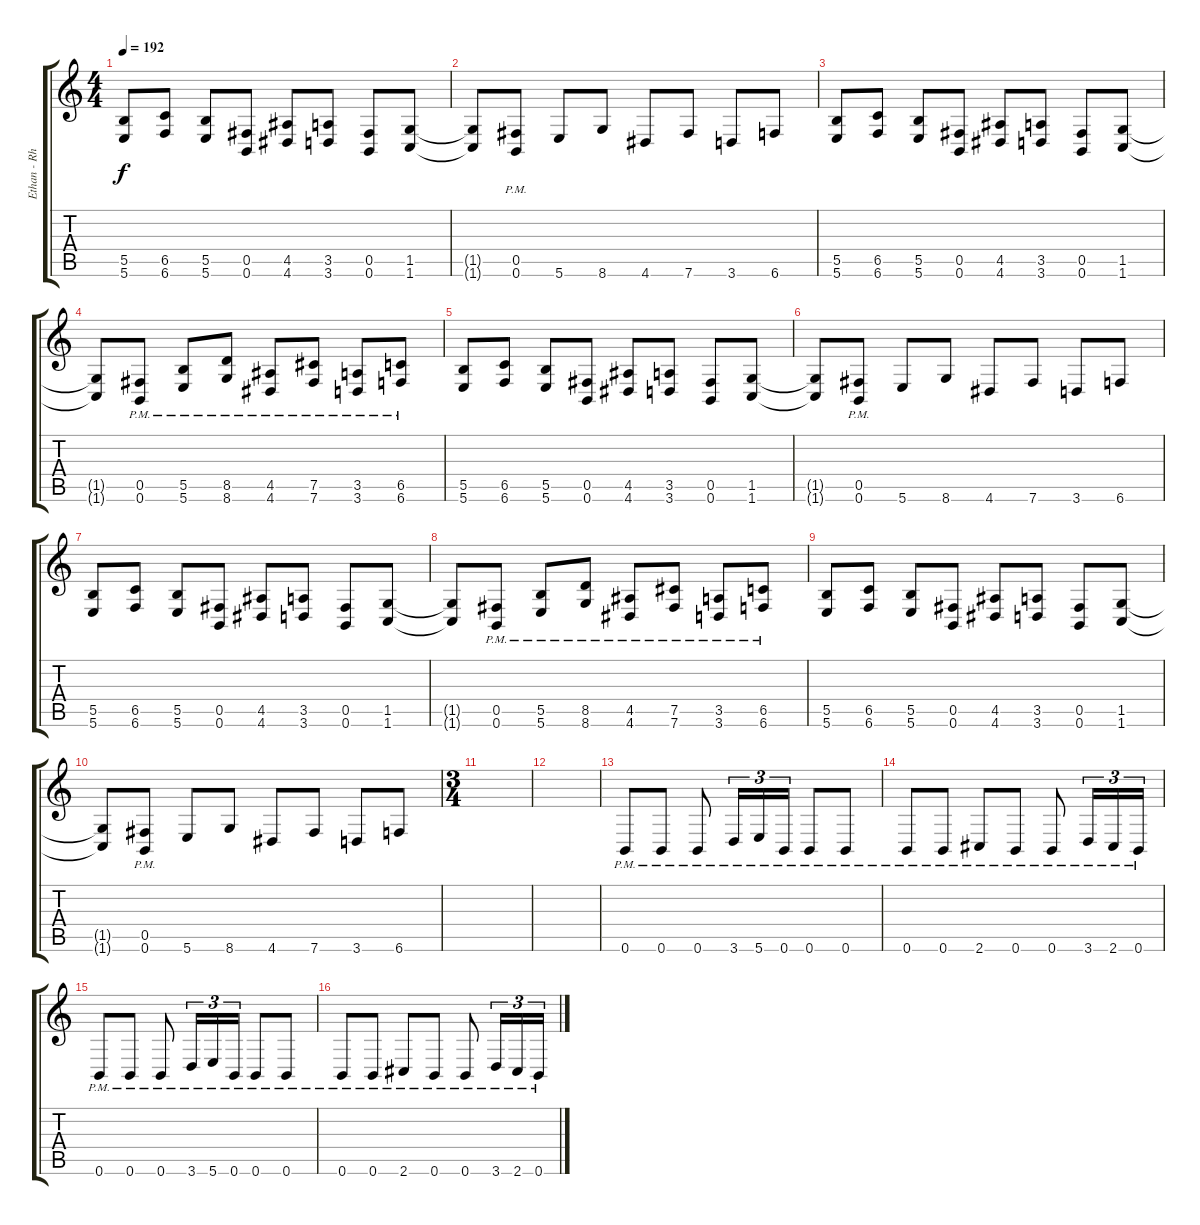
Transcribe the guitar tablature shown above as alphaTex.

\track ("Ethan - Rhythm" "Ethan - Rh") {instrument distortionguitar}
\staff {score tabs}
\tuning (Db4 Ab3 E3 B2 Gb2 B1) {hide}
\ts (4 4)
\tempo 192
\clef g2
\ks c
(5.5 5.6).8{dy f} (6.5 6.6).8 (5.5 5.6).8 (0.5 0.6).8 (4.5 4.6).8 (3.5 3.6).8 (0.5 0.6).8 (1.5 1.6).8 |
(1.5{t} 1.6{t}).8 (0.5{pm} 0.6{pm}).8 5.6.8 8.6.8 4.6.8 7.6.8 3.6.8 6.6.8 |
(5.5 5.6).8 (6.5 6.6).8 (5.5 5.6).8 (0.5 0.6).8 (4.5 4.6).8 (3.5 3.6).8 (0.5 0.6).8 (1.5 1.6).8 |
(1.5{t} 1.6{t}).8 (0.5{pm} 0.6{pm}).8 (5.5{pm} 5.6{pm}).8 (8.5{pm} 8.6{pm}).8 (4.5{pm} 4.6{pm}).8 (7.5{pm} 7.6{pm}).8 (3.5{pm} 3.6{pm}).8 (6.5{pm} 6.6{pm}).8 |
(5.5 5.6).8 (6.5 6.6).8 (5.5 5.6).8 (0.5 0.6).8 (4.5 4.6).8 (3.5 3.6).8 (0.5 0.6).8 (1.5 1.6).8 |
(1.5{t} 1.6{t}).8 (0.5{pm} 0.6{pm}).8 5.6.8 8.6.8 4.6.8 7.6.8 3.6.8 6.6.8 |
(5.5 5.6).8 (6.5 6.6).8 (5.5 5.6).8 (0.5 0.6).8 (4.5 4.6).8 (3.5 3.6).8 (0.5 0.6).8 (1.5 1.6).8 |
(1.5{t} 1.6{t}).8 (0.5{pm} 0.6{pm}).8 (5.5{pm} 5.6{pm}).8 (8.5{pm} 8.6{pm}).8 (4.5{pm} 4.6{pm}).8 (7.5{pm} 7.6{pm}).8 (3.5{pm} 3.6{pm}).8 (6.5{pm} 6.6{pm}).8 |
(5.5 5.6).8 (6.5 6.6).8 (5.5 5.6).8 (0.5 0.6).8 (4.5 4.6).8 (3.5 3.6).8 (0.5 0.6).8 (1.5 1.6).8 |
(1.5{t} 1.6{t}).8 (0.5{pm} 0.6{pm}).8 5.6.8 8.6.8 4.6.8 7.6.8 3.6.8 6.6.8 |
\ts (3 4)
|
|
0.6{pm}.8 0.6{pm}.8 0.6{pm}.8 3.6{pm}.16{tu (3 2)} 5.6{pm}.16{tu (3 2)} 0.6{pm}.16{tu (3 2)} 0.6{pm}.8 0.6{pm}.8 |
0.6{pm}.8 0.6{pm}.8 2.6{pm}.8 0.6{pm}.8 0.6{pm}.8 3.6{pm}.16{tu (3 2)} 2.6{pm}.16{tu (3 2)} 0.6{pm}.16{tu (3 2)} |
0.6{pm}.8 0.6{pm}.8 0.6{pm}.8 3.6{pm}.16{tu (3 2)} 5.6{pm}.16{tu (3 2)} 0.6{pm}.16{tu (3 2)} 0.6{pm}.8 0.6{pm}.8 |
0.6{pm}.8 0.6{pm}.8 2.6{pm}.8 0.6{pm}.8 0.6{pm}.8 3.6{pm}.16{tu (3 2)} 2.6{pm}.16{tu (3 2)} 0.6{pm}.16{tu (3 2)}
